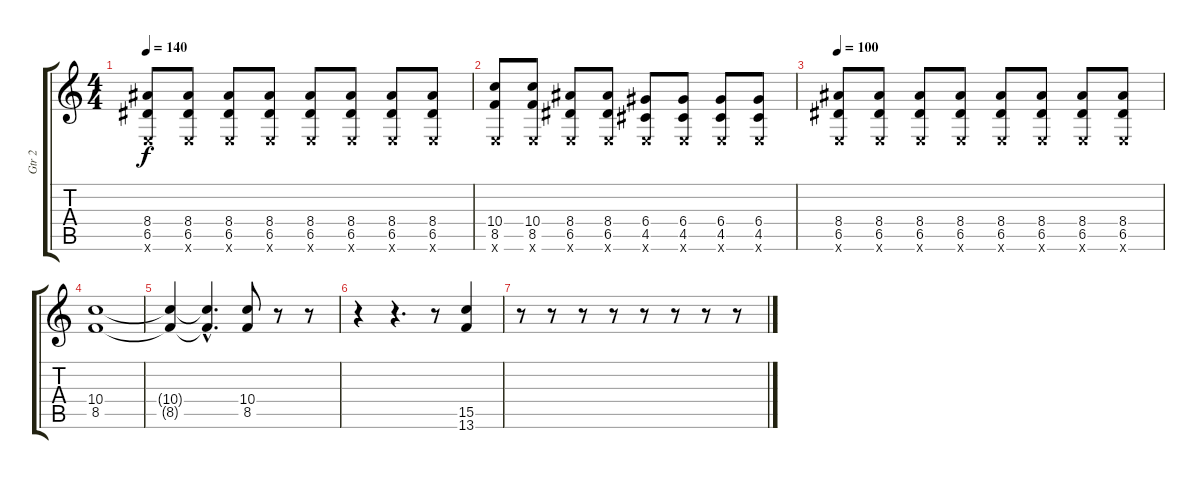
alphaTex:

\track ("Gtr 2" "Gtr 2") {instrument overdrivenguitar}
\staff {score tabs}
\tuning (E4 B3 G3 D3 A2 E2) {hide}
\ts (4 4)
\tempo 140
\clef g2
\ks c
(8.4 6.5 0.6{x}).8{dy f} (8.4 6.5 0.6{x}).8 (8.4 6.5 0.6{x}).8 (8.4 6.5 0.6{x}).8 (8.4 6.5 0.6{x}).8 (8.4 6.5 0.6{x}).8 (8.4 6.5 0.6{x}).8 (8.4 6.5 0.6{x}).8 |
(10.4 8.5 0.6{x}).8 (10.4 8.5 0.6{x}).8 (8.4 6.5 0.6{x}).8 (8.4 6.5 0.6{x}).8 (6.4 4.5 0.6{x}).8 (6.4 4.5 0.6{x}).8 (6.4 4.5 0.6{x}).8 (6.4 4.5 0.6{x}).8 |
\tempo 100
(8.4 6.5 0.6{x}).8 (8.4 6.5 0.6{x}).8 (8.4 6.5 0.6{x}).8 (8.4 6.5 0.6{x}).8 (8.4 6.5 0.6{x}).8 (8.4 6.5 0.6{x}).8 (8.4 6.5 0.6{x}).8 (8.4 6.5 0.6{x}).8 |
(10.4 8.5).1 |
(10.4{t} 8.5{t}).4 (10.4{hac t} 8.5{hac t}).4{d} (10.4 8.5).8 r.8 r.8 |
r.4 r.4{d} r.8 (15.5 13.6).4 |
r.8 r.8 r.8 r.8 r.8 r.8 r.8 r.8
